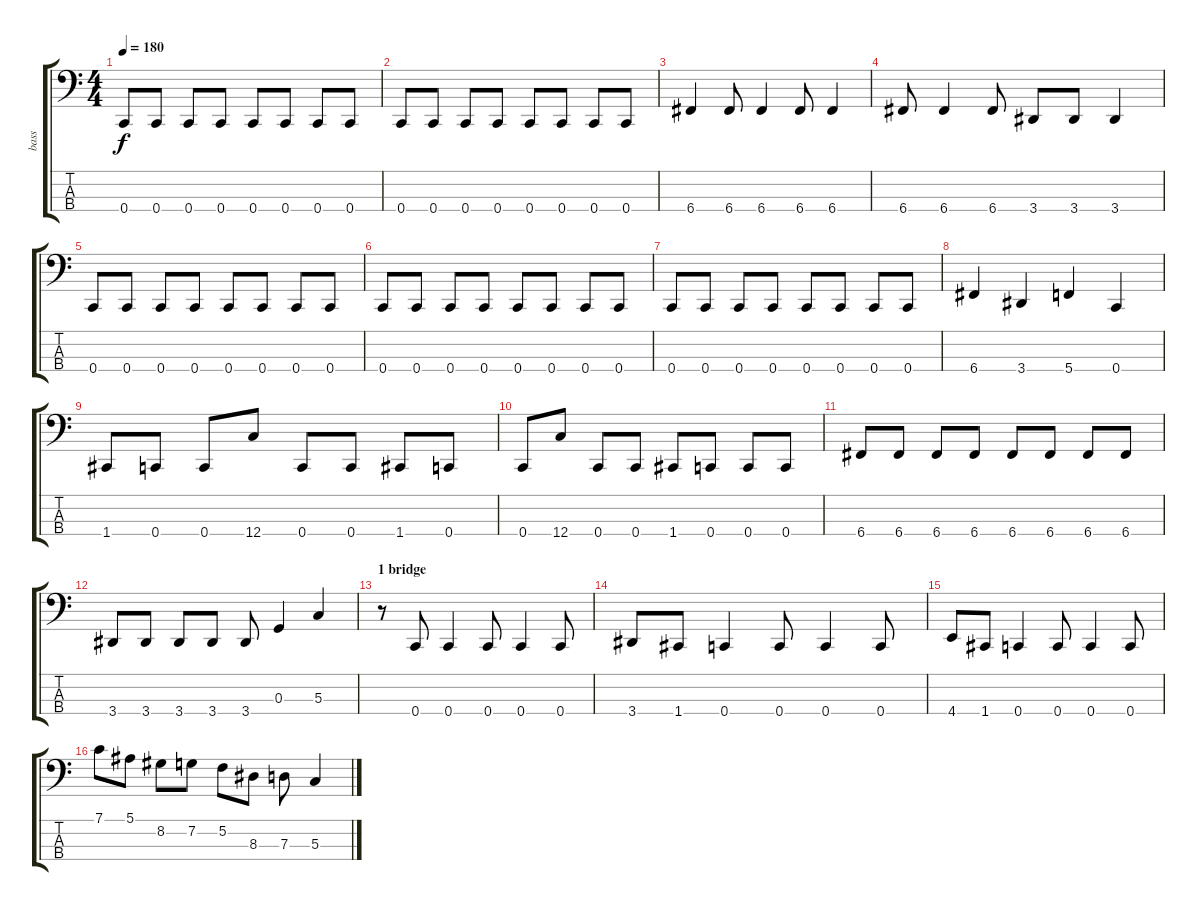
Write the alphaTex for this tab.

\track ("bass" "bass") {instrument electricbasspick}
\staff {score tabs}
\tuning (F2 C2 G1 C1) {hide}
\ts (4 4)
\tempo 180
\clef f4
\ks c
0.4.8{dy f} 0.4.8 0.4.8 0.4.8 0.4.8 0.4.8 0.4.8 0.4.8 |
0.4.8 0.4.8 0.4.8 0.4.8 0.4.8 0.4.8 0.4.8 0.4.8 |
6.4.4 6.4.8 6.4.4 6.4.8 6.4.4 |
6.4.8 6.4.4 6.4.8 3.4.8 3.4.8 3.4.4 |
0.4.8 0.4.8 0.4.8 0.4.8 0.4.8 0.4.8 0.4.8 0.4.8 |
0.4.8 0.4.8 0.4.8 0.4.8 0.4.8 0.4.8 0.4.8 0.4.8 |
0.4.8 0.4.8 0.4.8 0.4.8 0.4.8 0.4.8 0.4.8 0.4.8 |
6.4.4 3.4.4 5.4.4 0.4.4 |
1.4.8 0.4.8 0.4.8 12.4.8 0.4.8 0.4.8 1.4.8 0.4.8 |
0.4.8 12.4.8 0.4.8 0.4.8 1.4.8 0.4.8 0.4.8 0.4.8 |
6.4.8 6.4.8 6.4.8 6.4.8 6.4.8 6.4.8 6.4.8 6.4.8 |
3.4.8 3.4.8 3.4.8 3.4.8 3.4.8 0.3.4 5.3.4 |
\section ("" "1 bridge")
r.8 0.4.8 0.4.4 0.4.8 0.4.4 0.4.8 |
3.4.8 1.4.8 0.4.4 0.4.8 0.4.4 0.4.8 |
4.4.8 1.4.8 0.4.4 0.4.8 0.4.4 0.4.8 |
7.1.8 5.1.8 8.2.8 7.2.8 5.2.8 8.3.8 7.3.8 5.3.4
